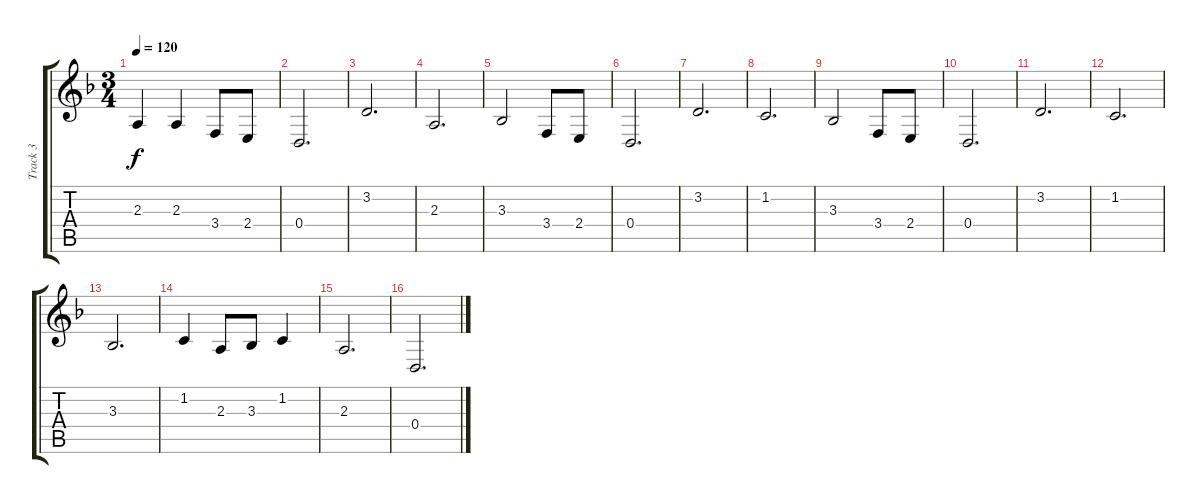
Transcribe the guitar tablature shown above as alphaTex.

\track ("Track 3" "Track 3") {instrument cello}
\staff {score tabs}
\tuning (E4 B3 G3 D3 A2 E2) {hide}
\ts (3 4)
\tempo 120
\clef g2
\ks dminor
2.3.4{dy f} 2.3.4 3.4.8 2.4.8 |
0.4.2{d} |
3.2.2{d} |
2.3.2{d} |
3.3.2 3.4.8 2.4.8 |
0.4.2{d} |
3.2.2{d} |
1.2.2{d} |
3.3.2 3.4.8 2.4.8 |
0.4.2{d} |
3.2.2{d} |
1.2.2{d} |
3.3.2{d} |
1.2.4 2.3.8 3.3.8 1.2.4 |
2.3.2{d} |
0.4.2{d}
